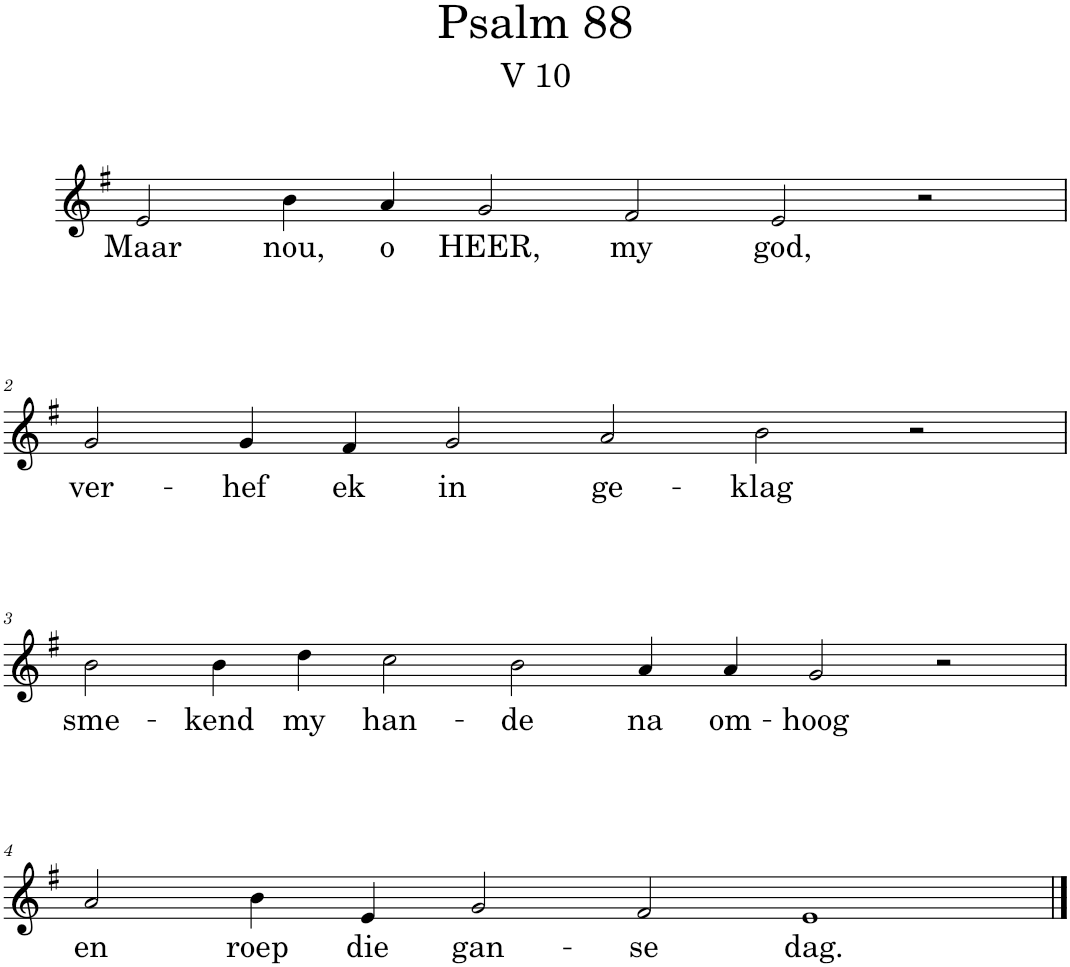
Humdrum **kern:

**kern	**text
*part1	*part1
*staff1	*staff1
*I"Pipe Organ	*
*I'Org.	*
*clefG2	*
*k[f#]	*
*M12/4	*
=1	=1
!	!LO:LY:b
2e/	Maar
!	!LO:LY:b
4b\	nou,
!	!LO:LY:b
4a/	o
!	!LO:LY:b
2g/	HEER,
!	!LO:LY:b
2f#/	my
!	!LO:LY:b
2e/	god,
2r	.
!!LO:LB:g=z
=2	=2
!	!LO:LY:b
2g/	ver-
!	!LO:LY:b
4g/	-hef
!	!LO:LY:b
4f#/	ek
!	!LO:LY:b
2g/	in
!	!LO:LY:b
2a/	ge-
!	!LO:LY:b
2b\	-klag
2r	.
!!LO:LB:g=z
=3	=3
*M14/4	*
!	!LO:LY:b
2b\	sme-
!	!LO:LY:b
4b\	-kend
!	!LO:LY:b
4dd\	my
!	!LO:LY:b
2cc\	han-
!	!LO:LY:b
2b\	-de
!	!LO:LY:b
4a/	na
!	!LO:LY:b
4a/	om-
!	!LO:LY:b
2g/	-hoog
2r	.
!!LO:LB:g=z
=4	=4
*M12/4	*
!	!LO:LY:b
2a/	en
!	!LO:LY:b
4b\	roep
!	!LO:LY:b
4e/	die
!	!LO:LY:b
2g/	gan-
!	!LO:LY:b
2f#/	-se
!	!LO:LY:b
1e	dag.
==	==
*-	*-
